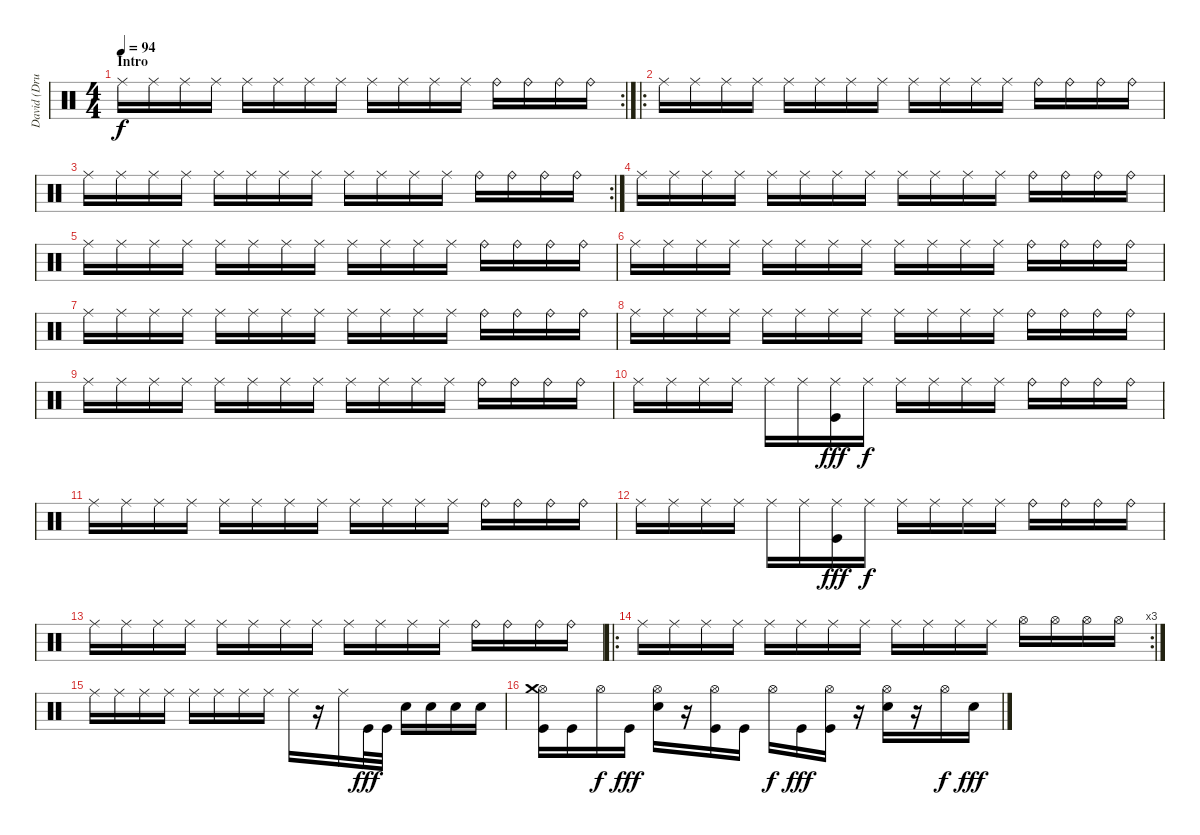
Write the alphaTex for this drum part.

\track ("David (Drums)" "David (Dru") {instrument percussion}
\staff {score}
\articulation defaults
\rc 2
\ts (4 4)
\section ("" "Intro")
\tempo 94
\clef neutral
\ks c "Ride (middle)".16{dy f} "Ride (middle)".16 "Ride (middle)".16 "Ride (middle)".16 "Ride (middle)".16 "Ride (middle)".16 "Ride (middle)".16 "Ride (middle)".16 "Ride (middle)".16 "Ride (middle)".16 "Ride (middle)".16 "Ride (middle)".16 "Ride (bell)".16 "Ride (bell)".16 "Ride (bell)".16 "Ride (bell)".16
|
\ro "Ride (middle)".16 "Ride (middle)".16 "Ride (middle)".16 "Ride (middle)".16 "Ride (middle)".16 "Ride (middle)".16 "Ride (middle)".16 "Ride (middle)".16 "Ride (middle)".16 "Ride (middle)".16 "Ride (middle)".16 "Ride (middle)".16 "Ride (bell)".16 "Ride (bell)".16 "Ride (bell)".16 "Ride (bell)".16
|
\rc 2 "Ride (middle)".16 "Ride (middle)".16 "Ride (middle)".16 "Ride (middle)".16 "Ride (middle)".16 "Ride (middle)".16 "Ride (middle)".16 "Ride (middle)".16 "Ride (middle)".16 "Ride (middle)".16 "Ride (middle)".16 "Ride (middle)".16 "Ride (bell)".16 "Ride (bell)".16 "Ride (bell)".16 "Ride (bell)".16
|
"Ride (middle)".16 "Ride (middle)".16 "Ride (middle)".16 "Ride (middle)".16 "Ride (middle)".16 "Ride (middle)".16 "Ride (middle)".16 "Ride (middle)".16 "Ride (middle)".16 "Ride (middle)".16 "Ride (middle)".16 "Ride (middle)".16 "Ride (bell)".16 "Ride (bell)".16 "Ride (bell)".16 "Ride (bell)".16 |
"Ride (middle)".16 "Ride (middle)".16 "Ride (middle)".16 "Ride (middle)".16 "Ride (middle)".16 "Ride (middle)".16 "Ride (middle)".16 "Ride (middle)".16 "Ride (middle)".16 "Ride (middle)".16 "Ride (middle)".16 "Ride (middle)".16 "Ride (bell)".16 "Ride (bell)".16 "Ride (bell)".16 "Ride (bell)".16 |
"Ride (middle)".16 "Ride (middle)".16 "Ride (middle)".16 "Ride (middle)".16 "Ride (middle)".16 "Ride (middle)".16 "Ride (middle)".16 "Ride (middle)".16 "Ride (middle)".16 "Ride (middle)".16 "Ride (middle)".16 "Ride (middle)".16 "Ride (bell)".16 "Ride (bell)".16 "Ride (bell)".16 "Ride (bell)".16 |
"Ride (middle)".16 "Ride (middle)".16 "Ride (middle)".16 "Ride (middle)".16 "Ride (middle)".16 "Ride (middle)".16 "Ride (middle)".16 "Ride (middle)".16 "Ride (middle)".16 "Ride (middle)".16 "Ride (middle)".16 "Ride (middle)".16 "Ride (bell)".16 "Ride (bell)".16 "Ride (bell)".16 "Ride (bell)".16 |
"Ride (middle)".16 "Ride (middle)".16 "Ride (middle)".16 "Ride (middle)".16 "Ride (middle)".16 "Ride (middle)".16 "Ride (middle)".16 "Ride (middle)".16 "Ride (middle)".16 "Ride (middle)".16 "Ride (middle)".16 "Ride (middle)".16 "Ride (bell)".16 "Ride (bell)".16 "Ride (bell)".16 "Ride (bell)".16 |
"Ride (middle)".16 "Ride (middle)".16 "Ride (middle)".16 "Ride (middle)".16 "Ride (middle)".16 "Ride (middle)".16 "Ride (middle)".16 "Ride (middle)".16 "Ride (middle)".16 "Ride (middle)".16 "Ride (middle)".16 "Ride (middle)".16 "Ride (bell)".16 "Ride (bell)".16 "Ride (bell)".16 "Ride (bell)".16 |
"Ride (middle)".16 "Ride (middle)".16 "Ride (middle)".16 "Ride (middle)".16 "Ride (middle)".16 "Ride (middle)".16 ("Ride (middle)" "Kick (hit)").16{dy fff} "Ride (middle)".16{dy f} "Ride (middle)".16 "Ride (middle)".16 "Ride (middle)".16 "Ride (middle)".16 "Ride (bell)".16 "Ride (bell)".16 "Ride (bell)".16 "Ride (bell)".16 |
"Ride (middle)".16 "Ride (middle)".16 "Ride (middle)".16 "Ride (middle)".16 "Ride (middle)".16 "Ride (middle)".16 "Ride (middle)".16 "Ride (middle)".16 "Ride (middle)".16 "Ride (middle)".16 "Ride (middle)".16 "Ride (middle)".16 "Ride (bell)".16 "Ride (bell)".16 "Ride (bell)".16 "Ride (bell)".16 |
"Ride (middle)".16 "Ride (middle)".16 "Ride (middle)".16 "Ride (middle)".16 "Ride (middle)".16 "Ride (middle)".16 ("Ride (middle)" "Kick (hit)").16{dy fff} "Ride (middle)".16{dy f} "Ride (middle)".16 "Ride (middle)".16 "Ride (middle)".16 "Ride (middle)".16 "Ride (bell)".16 "Ride (bell)".16 "Ride (bell)".16 "Ride (bell)".16 |
"Ride (middle)".16 "Ride (middle)".16 "Ride (middle)".16 "Ride (middle)".16 "Ride (middle)".16 "Ride (middle)".16 "Ride (middle)".16 "Ride (middle)".16 "Ride (middle)".16 "Ride (middle)".16 "Ride (middle)".16 "Ride (middle)".16 "Ride (bell)".16 "Ride (bell)".16 "Ride (bell)".16 "Ride (bell)".16 |
\ro
\rc 3 "Ride (middle)".16 "Ride (middle)".16 "Ride (middle)".16 "Ride (middle)".16 "Ride (middle)".16 "Ride (middle)".16 "Ride (middle)".16 "Ride (middle)".16 "Ride (middle)".16 "Ride (middle)".16 "Ride (middle)".16 "Ride (middle)".16 "Hi-Hat (open)".16 "Hi-Hat (open)".16 "Hi-Hat (open)".16 "Hi-Hat (open)".16
|
"Ride (middle)".16 "Ride (middle)".16 "Ride (middle)".16 "Ride (middle)".16 "Ride (middle)".16 "Ride (middle)".16 "Ride (middle)".16 "Ride (middle)".16 "Ride (middle)".16 r.16 "Ride (middle)".16 "Kick (hit)".32{dy fff} "Kick (hit)".32 "Electric Snare (hit)".16 "Electric Snare (hit)".16 "Electric Snare (hit)".16 "Electric Snare (hit)".16 |
("Hi-Hat (open)" "Crash medium (hit)" "Kick (hit)").16 "Kick (hit)".16 "Hi-Hat (open)".16{dy f} "Kick (hit)".16{dy fff} ("Hi-Hat (open)" "Electric Snare (hit)").16 r.16 ("Hi-Hat (open)" "Kick (hit)").16 "Kick (hit)".16 "Hi-Hat (open)".16{dy f} "Kick (hit)".16{dy fff} ("Hi-Hat (open)" "Kick (hit)").16 r.16 ("Hi-Hat (open)" "Electric Snare (hit)").16 r.16 "Hi-Hat (open)".16{dy f} "Electric Snare (hit)".16{dy fff}
